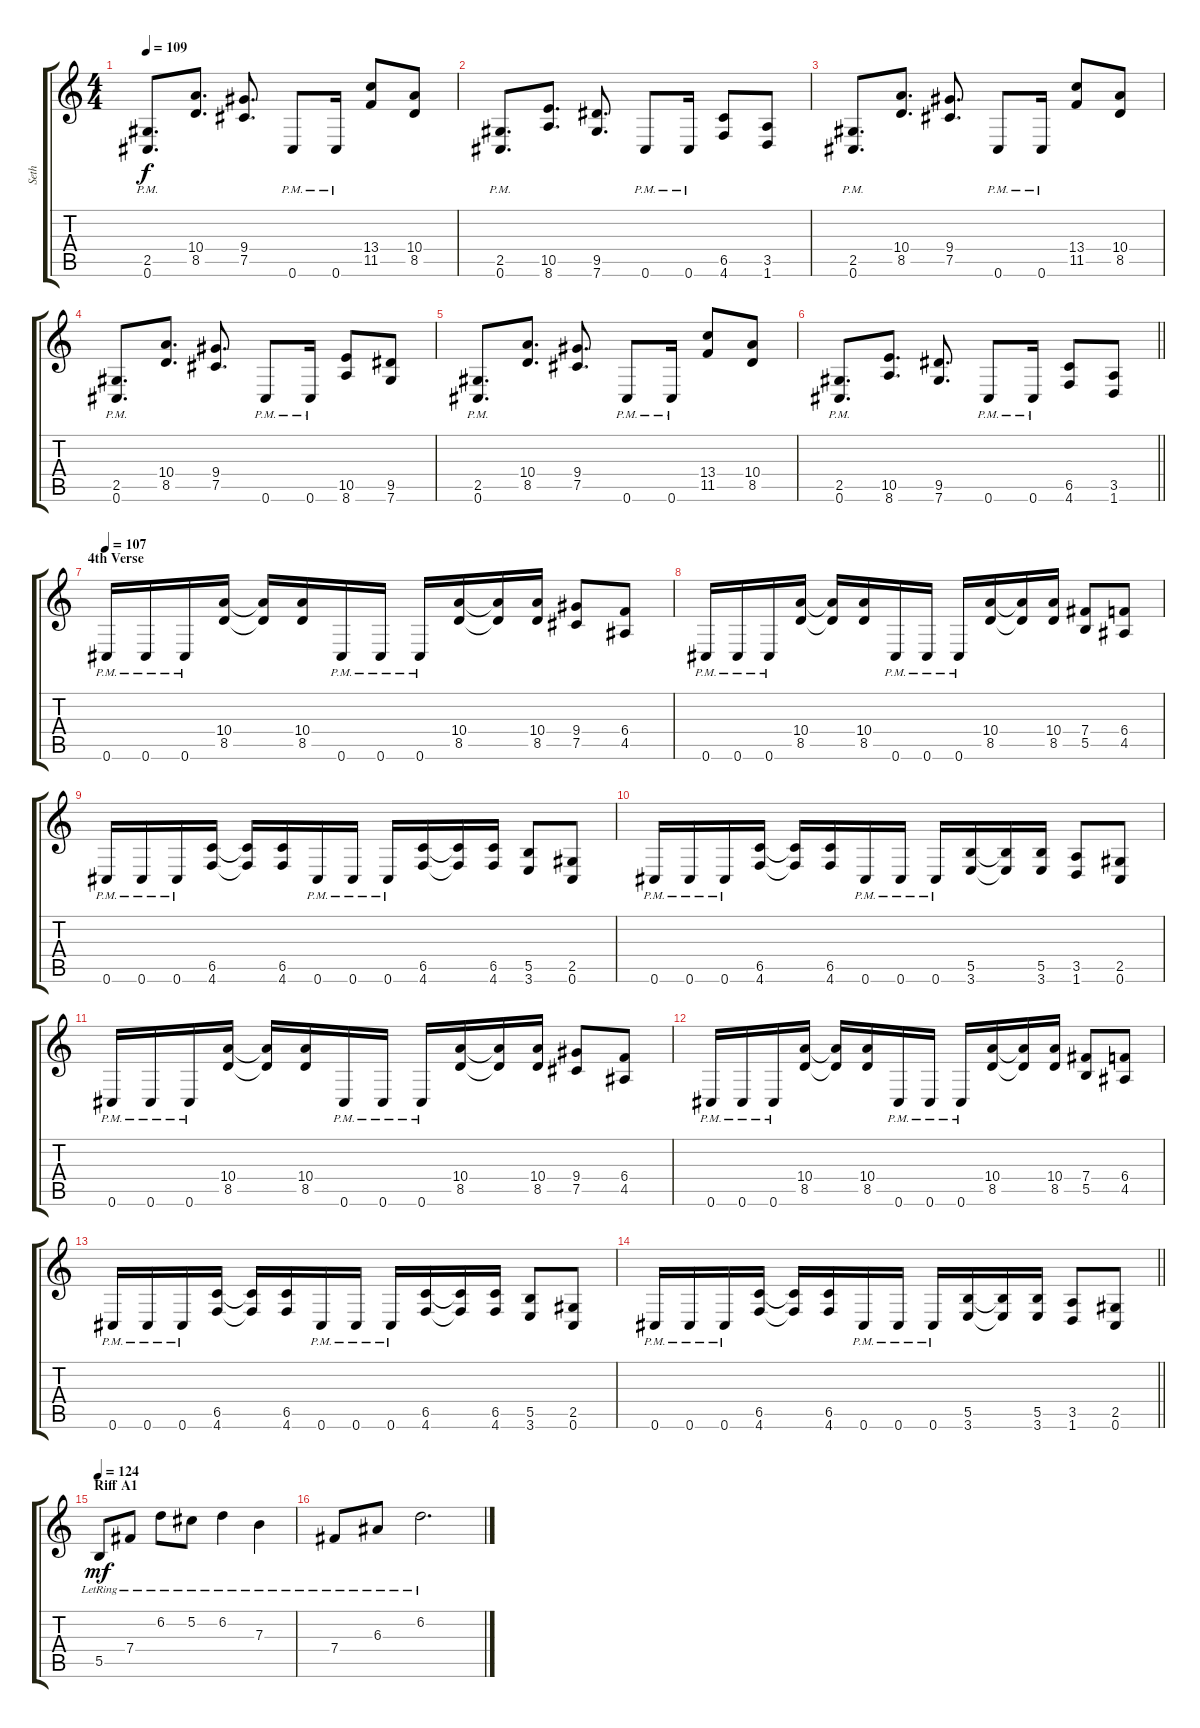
\track ("Seth " "Seth ") {instrument overdrivenguitar}
\staff {score tabs}
\tuning (Db4 Ab3 E3 B2 Gb2 Db2) {hide}
\ts (4 4)
\tempo 109
\clef g2
\ks c
(2.5{pm} 0.6{pm}).8{d dy f} (10.4 8.5).8{d} (9.4 7.5).8{d} 0.6{pm}.8 0.6{pm}.16 (13.4 11.5).8 (10.4 8.5).8 |
(2.5{pm} 0.6{pm}).8{d} (10.5 8.6).8{d} (9.5 7.6).8{d} 0.6{pm}.8 0.6{pm}.16 (6.5 4.6).8 (3.5 1.6).8 |
(2.5{pm} 0.6{pm}).8{d} (10.4 8.5).8{d} (9.4 7.5).8{d} 0.6{pm}.8 0.6{pm}.16 (13.4 11.5).8 (10.4 8.5).8 |
(2.5{pm} 0.6{pm}).8{d} (10.4 8.5).8{d} (9.4 7.5).8{d} 0.6{pm}.8 0.6{pm}.16 (10.5 8.6).8 (9.5 7.6).8 |
(2.5{pm} 0.6{pm}).8{d} (10.4 8.5).8{d} (9.4 7.5).8{d} 0.6{pm}.8 0.6{pm}.16 (13.4 11.5).8 (10.4 8.5).8 |
\barLineRight lightlight
(2.5{pm} 0.6{pm}).8{d} (10.5 8.6).8{d} (9.5 7.6).8{d} 0.6{pm}.8 0.6{pm}.16 (6.5 4.6).8 (3.5 1.6).8 |
\section ("" "4th Verse")
\tempo 107
0.6{pm}.16 0.6{pm}.16 0.6{pm}.16 (10.4 8.5).16 (10.4{t} 8.5{t}).16 (10.4 8.5).16 0.6{pm}.16 0.6{pm}.16 0.6{pm}.16 (10.4 8.5).16 (10.4{t} 8.5{t}).16 (10.4 8.5).16 (9.4 7.5).8 (6.4 4.5).8 |
0.6{pm}.16 0.6{pm}.16 0.6{pm}.16 (10.4 8.5).16 (10.4{t} 8.5{t}).16 (10.4 8.5).16 0.6{pm}.16 0.6{pm}.16 0.6{pm}.16 (10.4 8.5).16 (10.4{t} 8.5{t}).16 (10.4 8.5).16 (7.4 5.5).8 (6.4 4.5).8 |
0.6{pm}.16 0.6{pm}.16 0.6{pm}.16 (6.5 4.6).16 (6.5{t} 4.6{t}).16 (6.5 4.6).16 0.6{pm}.16 0.6{pm}.16 0.6{pm}.16 (6.5 4.6).16 (6.5{t} 4.6{t}).16 (6.5 4.6).16 (5.5 3.6).8 (2.5 0.6).8 |
0.6{pm}.16 0.6{pm}.16 0.6{pm}.16 (6.5 4.6).16 (6.5{t} 4.6{t}).16 (6.5 4.6).16 0.6{pm}.16 0.6{pm}.16 0.6{pm}.16 (5.5 3.6).16 (5.5{t} 3.6{t}).16 (5.5 3.6).16 (3.5 1.6).8 (2.5 0.6).8 |
0.6{pm}.16 0.6{pm}.16 0.6{pm}.16 (10.4 8.5).16 (10.4{t} 8.5{t}).16 (10.4 8.5).16 0.6{pm}.16 0.6{pm}.16 0.6{pm}.16 (10.4 8.5).16 (10.4{t} 8.5{t}).16 (10.4 8.5).16 (9.4 7.5).8 (6.4 4.5).8 |
0.6{pm}.16 0.6{pm}.16 0.6{pm}.16 (10.4 8.5).16 (10.4{t} 8.5{t}).16 (10.4 8.5).16 0.6{pm}.16 0.6{pm}.16 0.6{pm}.16 (10.4 8.5).16 (10.4{t} 8.5{t}).16 (10.4 8.5).16 (7.4 5.5).8 (6.4 4.5).8 |
0.6{pm}.16 0.6{pm}.16 0.6{pm}.16 (6.5 4.6).16 (6.5{t} 4.6{t}).16 (6.5 4.6).16 0.6{pm}.16 0.6{pm}.16 0.6{pm}.16 (6.5 4.6).16 (6.5{t} 4.6{t}).16 (6.5 4.6).16 (5.5 3.6).8 (2.5 0.6).8 |
\barLineRight lightlight
0.6{pm}.16 0.6{pm}.16 0.6{pm}.16 (6.5 4.6).16 (6.5{t} 4.6{t}).16 (6.5 4.6).16 0.6{pm}.16 0.6{pm}.16 0.6{pm}.16 (5.5 3.6).16 (5.5{t} 3.6{t}).16 (5.5 3.6).16 (3.5 1.6).8 (2.5 0.6).8 |
\section ("" "Riff A1")
\tempo 124
5.5{lr}.8{dy mf} 7.4{lr}.8 6.2{lr}.8 5.2{lr}.8 6.2{lr}.4 7.3{lr}.4 |
7.4{lr}.8 6.3{lr}.8 6.2{lr}.2{d}
